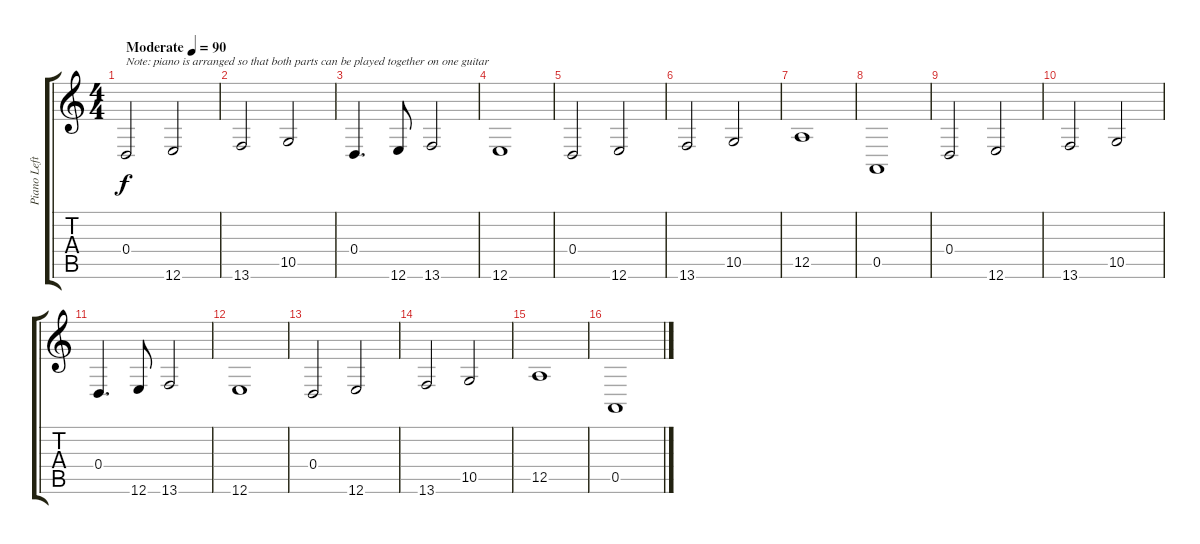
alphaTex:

\track ("Piano Left Hand" "Piano Left") {instrument acousticgrandpiano}
\staff {score tabs}
\tuning (E4 B3 G3 D3 A2 E2) {hide}
\ts (4 4)
\tempo (90 "Moderate")
\clef g2
\ks c
0.4.2{txt "Note: piano is arranged so that both parts can be played together on one guitar" dy f instrument acousticgrandpiano} 12.6.2 |
13.6.2 10.5.2 |
0.4.4{d} 12.6.8 13.6.2 |
12.6.1 |
0.4.2 12.6.2 |
13.6.2 10.5.2 |
12.5.1 |
0.5.1 |
0.4.2 12.6.2 |
13.6.2 10.5.2 |
0.4.4{d} 12.6.8 13.6.2 |
12.6.1 |
0.4.2 12.6.2 |
13.6.2 10.5.2 |
12.5.1 |
0.5.1
